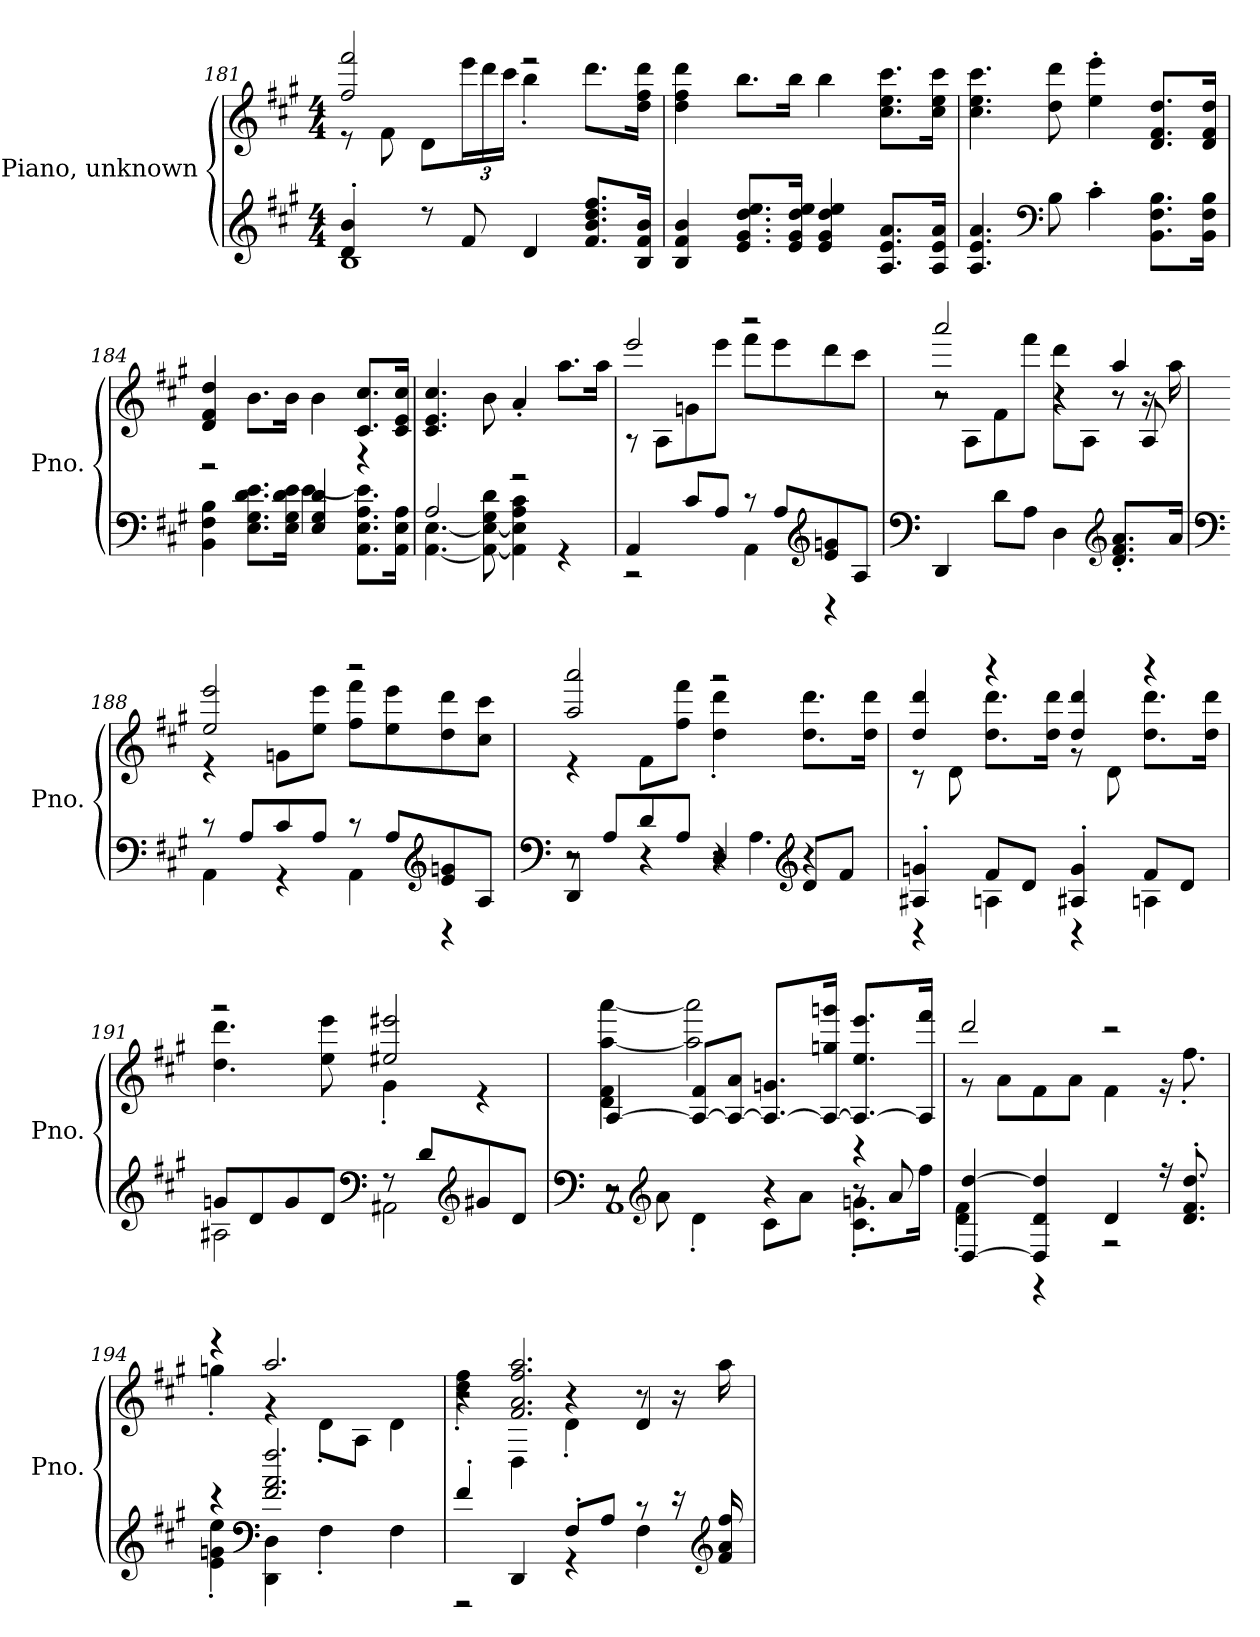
**kern	**kern
*part1	*part1
*staff2	*staff1
*I"Piano, unknown	*
*I'Pno.	*
*clefG2	*clefG2
*k[f#c#g#]	*k[f#c#g#]
*M4/4	*M4/4
=181	=181
*^	*^
4d/' 4b/'	1B	2ff#/ 2fff#/	8r
.	.	.	8f#\
8r	.	.	8d\L
*	*	*	*Xbrackettup
8f#/	.	.	24eee\L
.	.	.	24ddd\
.	.	.	24ccc#\JJ
4d/	.	2r	4bb'\
8.f#/ 8.b/ 8.dd/ 8.ff#/L	.	.	8.ddd\L
16B/ 16f#/ 16b/Jk	.	.	16dd\ 16ff#\ 16ddd\Jk
*v	*v	*	*
*	*v	*v
=182	=182
4B/ 4f#/ 4b/	4dd\ 4ff#\ 4ddd\
8.e/ 8.g#/ 8.dd/ 8.ee/L	8.bb\L
16e/ 16g#/ 16dd/ 16ee/Jk	16bb\Jk
4e/ 4g#/ 4dd/ 4ee/	4bb\
8.A/ 8.e/ 8.a/L	8.cc#\ 8.ee\ 8.ccc#\L
16A/ 16e/ 16a/Jk	16cc#\ 16ee\ 16ccc#\Jk
=183	=183
4.A/ 4.e/ 4.a/	4.cc#\ 4.ee\ 4.ccc#\
*clefF4	*
8B\	8dd\ 8ddd\
4c#'\	4ee\' 4eee\'
8.BB\ 8.F#\ 8.B\L	8.d/ 8.f#/ 8.dd/L
16BB\ 16F#\ 16B\Jk	16d/ 16f#/ 16dd/Jk
!!LO:LB:g=z
=184	=184
*^	*
2r	4BB\ 4F#\ 4B\	4d/ 4f#/ 4dd/
.	8.E\ 8.G#\ 8.d\ 8.e\L	8.b\L
.	16E\ 16G#\ 16d\ 16e\Jk	16b\Jk
4E/ 4G#/ 4d/	[4e\	4b\
4r	8.AA\ 8.E\ 8.A\ 8.e\]L	8.c#/ 8.cc#/L
.	16AA\ 16E\ 16A\Jk	16c#/ 16e/ 16cc#/Jk
=185	=185	=185
2A/	[4.AA\ [4.E\	4.c#/ 4.e/ 4.cc#/
.	8AA\_ 8E\_ 8G#\ 8d\	8b\
2r	4AA\] 4E\] 4A\ 4c#\	4a'/
.	4r	8.aa\L
.	.	16aa\Jk
=186	=186	=186
*	*	*^
4AA/	2r	2eee/	8r
.	.	.	8A\L
8c#/L	.	.	8gn\
8A/J	.	.	8eee\J
8r	4AA\	2r	8fff#\L
8A/L	.	.	8eee\
*clefG2	*	*	*
8e/ 8gn/	4r	.	8ddd\
8A/J	.	.	8ccc#\J
*v	*v	*	*
*	*v	*v
!!LO:LB:g=z
=187	=187
*clefF4	*
*	*^
*	*	*^
4DD/	2aaa/	8r	2r
.	.	8A\L	.
8d\L	.	8f#\	.
8A\J	.	8fff#\J	.
4D\	4r	8ddd\L	4r
.	.	8A\J	.
*clefG2	*	*	*
8.d/' 8.f#/' 8.a/'L	4aa/	8r	8r
.	.	16r	8A/
16a/Jk	.	16aa\	.
*	*v	*v	*v
=188	=188
*clefF4	*
*^	*^
8r	4AA\	2ee/ 2eee/	4r
8A/L	.	.	.
8c#/	4r	.	8gn\L
8A/J	.	.	8ee\ 8eee\J
8r	4AA\	2r	8ff#\ 8fff#\L
8A/L	.	.	8ee\ 8eee\
*clefG2	*	*	*
8e/ 8gn/	4r	.	8dd\ 8ddd\
8A/J	.	.	8cc#\ 8ccc#\J
*v	*v	*	*
=189	=189	=189
*clefF4	*	*
*^	*	*
*	*^	*	*
8r	2r	4DD/	2aa/ 2aaa/	4r
8A/L	.	.	.	.
8d/	.	4r	.	8f#\L
8A/J	.	.	.	8ff#\ 8fff#\J
4r	8r	4D/	2r	4dd\' 4ddd\'
.	4.A\	.	.	.
*clefG2	*	*	*	*
8d/L	.	4r	.	8.dd\ 8.ddd\L
8f#/J	.	.	.	.
.	.	.	.	16dd\ 16ddd\Jk
*	*v	*v	*	*
!!LO:LB:g=z	!!
=190	=190	=190	=190
4A#X/' 4gn/'	4r	4dd/ 4ddd/	8r
.	.	.	8d\
8f#/L	4An\	4r	8.dd\ 8.ddd\L
8d/J	.	.	.
.	.	.	16dd\ 16ddd\Jk
4A#X/' 4g/'	4r	4dd/ 4ddd/	8r
.	.	.	8d\
8f#/L	4An\	4r	8.dd\ 8.ddd\L
8d/J	.	.	.
.	.	.	16dd\ 16ddd\Jk
=191	=191	=191	=191
8gn/L	2A#X\	2r	4.dd\ 4.ddd\
8d/	.	.	.
8g/	.	.	.
8d/J	.	.	8ee\ 8eee\
*clefF4	*	*	*
8r	2AA#X\	2ee#X/ 2eee#X/	4g#'\
8d/L	.	.	.
*clefG2	*	*	*
8g#X/	.	.	4r
8d/J	.	.	.
*v	*v	*	*
=192	=192	=192
*clefF4	*	*
*^	*	*
*	*^	*	*
2r	8r	1AA	[4A/	4d\ 4f#\ [4aa\ [4aaa\
*clefG2	*	*	*	*
.	8a\	.	.	.
.	4d'\	.	8A/_ 8f#/L	2aa\] 2aaa\]
.	.	.	8A/_ 8a/J	.
4r	8c#\L	.	8.A/_ 8.gn/L	.
.	8a\J	.	.	.
.	.	.	16A/_ 16ggn/ 16gggn/Jk	.
8r	8.c#\' 8.gn\'L	.	8.A/_ 8.ee/ 8.eee/L	4r
8a/	.	.	.	.
.	16ff#\Jk	.	16A/] 16fff#/Jk	.
*	*v	*v	*	*
!!LO:PB:g=z	!!
=193	=193	=193	=193
[4D/ [4dd/	4d\' 4f#\'	2ddd/	8r
.	.	.	8a\L
4D/] 4d/ 4dd/]	4r	.	8f#\
.	.	.	8a\J
4d/	2r	2r	4f#\
16r	.	.	16r
8.d/' 8.f#/' 8.dd/'	.	.	8.ff#'\
=194	=194	=194	=194
4r	4e\' 4gn\' 4ee\'	4r	4ggn'\
*clefF4	*	*	*
2.f#/ 2.a/ 2.ff#/	4DD\ 4D\	2.aa/	4r
.	4F#'\	.	8d'\L
.	.	.	8A\J
.	4F#\	.	4d\
=195	=195	=195	=195
*	*	*	*^
4f#'/	2r	4r	4dd\' 4ff#\'	2r
4DD/	.	2.f#/ 2.a/ 2.ff#/ 2.aa/	4D\	.
8F#'/L	4r	.	4d'\	4r
8A/J	.	.	.	.
8r	4F#\	.	8r	4d/
16r	.	.	16r	.
*clefG2	*	*	*	*
16f#/ 16a/ 16ff#/	.	.	16aa\	.
*v	*v	*	*	*
*	*v	*v	*v
=	=
*-	*-
